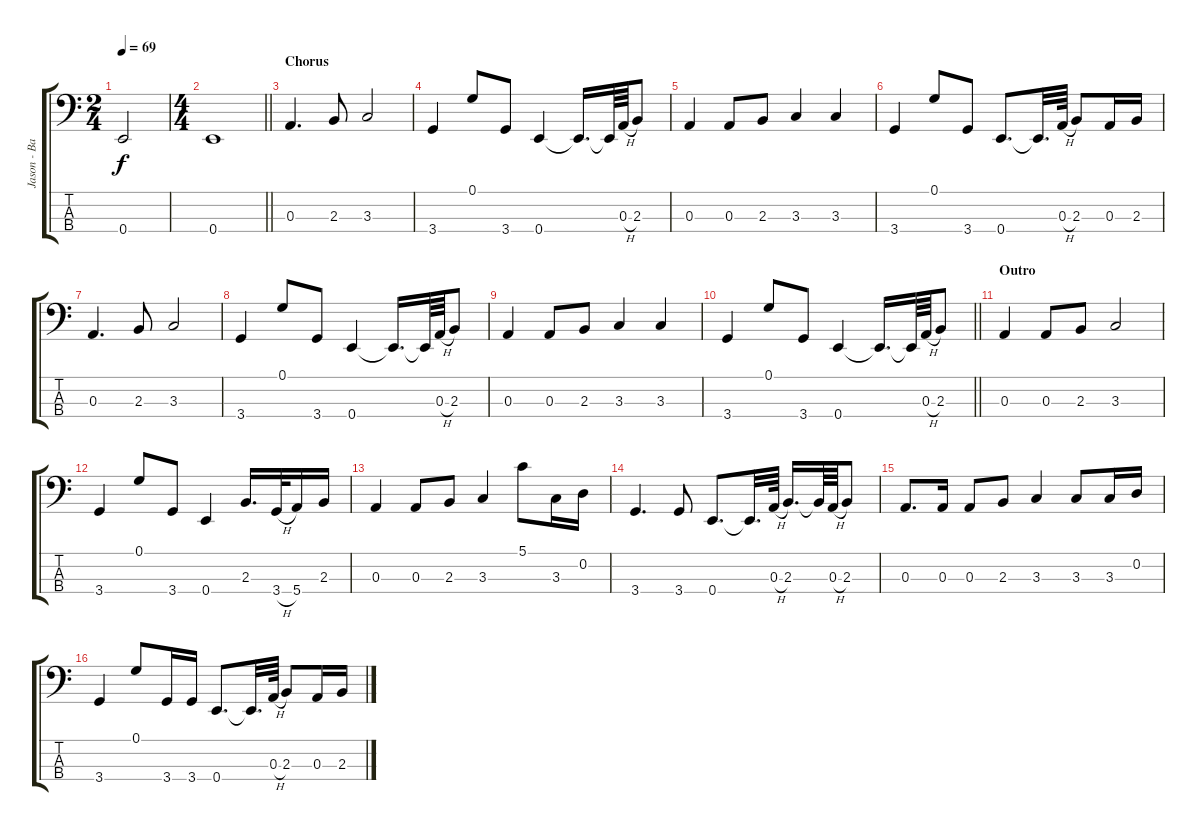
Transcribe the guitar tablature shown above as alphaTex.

\track ("Jason - Bass" "Jason - Ba") {instrument electricbasspick}
\staff {score tabs}
\tuning (G2 D2 A1 E1) {hide}
\ts (2 4)
\tempo 69
\clef f4
\ks c
0.4.2{dy f} |
\ts (4 4)
\barLineRight lightlight
0.4.1 |
\section ("" "Chorus")
0.3.4{d} 2.3.8 3.3.2 |
3.4.4 0.1.8 3.4.8 0.4.4 0.4{t}.16{d} 0.4{t}.64 0.3{h}.64 2.3.8 |
0.3.4 0.3.8 2.3.8 3.3.4 3.3.4 |
3.4.4 0.1.8 3.4.8 0.4.8{d} 0.4{t}.32{d} 0.3{h}.64 2.3.8 0.3.16 2.3.16 |
0.3.4{d} 2.3.8 3.3.2 |
3.4.4 0.1.8 3.4.8 0.4.4 0.4{t}.16{d} 0.4{t}.64 0.3{h}.64 2.3.8 |
0.3.4 0.3.8 2.3.8 3.3.4 3.3.4 |
\barLineRight lightlight
3.4.4 0.1.8 3.4.8 0.4.4 0.4{t}.16{d} 0.4{t}.64 0.3{h}.64 2.3.8 |
\section ("" "Outro")
0.3.4 0.3.8 2.3.8 3.3.2 |
3.4.4 0.1.8 3.4.8 0.4.4 2.3.16{d} 3.4{h}.32 5.4.16 2.3.16 |
0.3.4 0.3.8 2.3.8 3.3.4 5.1.8 3.3.16 0.2.16 |
3.4.4{d} 3.4.8 0.4.8{d} 0.4{t}.32{d} 0.3{h}.64 2.3.16{d} 2.3{t}.64 0.3{h}.64 2.3.8 |
0.3.8{d} 0.3.16 0.3.8 2.3.8 3.3.4 3.3.8 3.3.16 0.2.16 |
3.4.4 0.1.8 3.4.16 3.4.16 0.4.8{d} 0.4{t}.32{d} 0.3{h}.64 2.3.8 0.3.16 2.3.16
